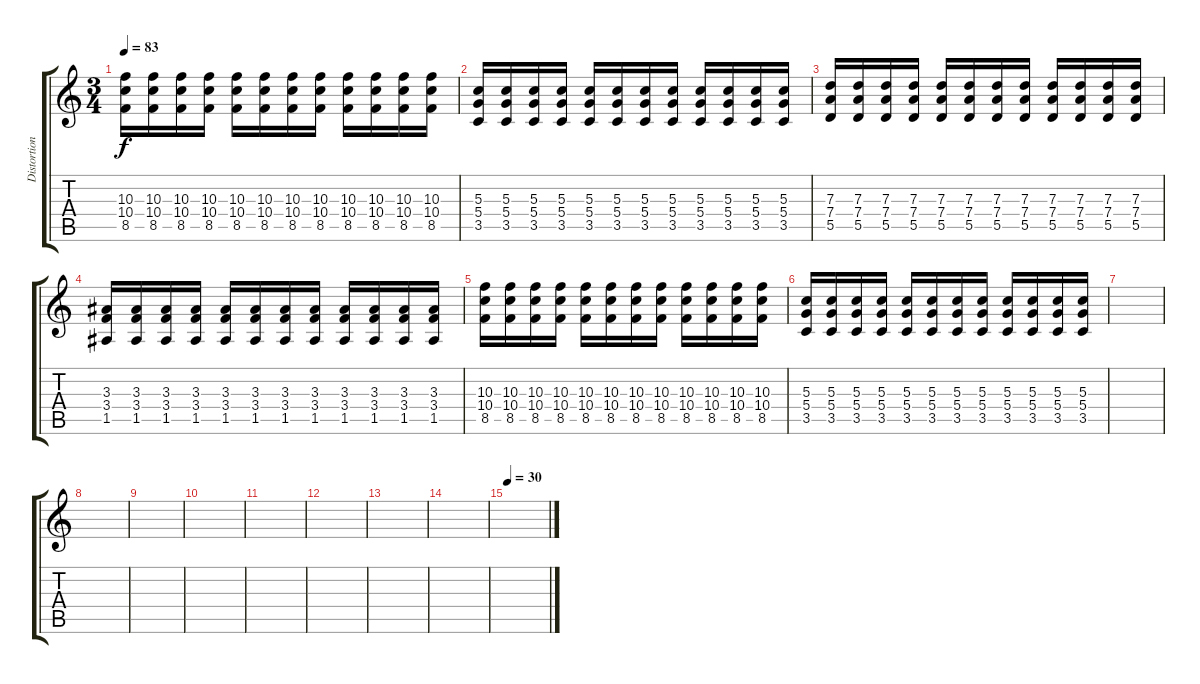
\track ("Distortion/Guitar 1" "Distortion") {instrument distortionguitar}
\staff {score tabs}
\tuning (E4 B3 G3 D3 A2 D2) {hide}
\ts (3 4)
\tempo 83
\clef g2
\ks c
(10.3 10.4 8.5).16{dy f} (10.3 10.4 8.5).16 (10.3 10.4 8.5).16 (10.3 10.4 8.5).16 (10.3 10.4 8.5).16 (10.3 10.4 8.5).16 (10.3 10.4 8.5).16 (10.3 10.4 8.5).16 (10.3 10.4 8.5).16 (10.3 10.4 8.5).16 (10.3 10.4 8.5).16 (10.3 10.4 8.5).16 |
(5.3 5.4 3.5).16 (5.3 5.4 3.5).16 (5.3 5.4 3.5).16 (5.3 5.4 3.5).16 (5.3 5.4 3.5).16 (5.3 5.4 3.5).16 (5.3 5.4 3.5).16 (5.3 5.4 3.5).16 (5.3 5.4 3.5).16 (5.3 5.4 3.5).16 (5.3 5.4 3.5).16 (5.3 5.4 3.5).16 |
(7.3 7.4 5.5).16 (7.3 7.4 5.5).16 (7.3 7.4 5.5).16 (7.3 7.4 5.5).16 (7.3 7.4 5.5).16 (7.3 7.4 5.5).16 (7.3 7.4 5.5).16 (7.3 7.4 5.5).16 (7.3 7.4 5.5).16 (7.3 7.4 5.5).16 (7.3 7.4 5.5).16 (7.3 7.4 5.5).16 |
(3.3 3.4 1.5).16 (3.3 3.4 1.5).16 (3.3 3.4 1.5).16 (3.3 3.4 1.5).16 (3.3 3.4 1.5).16 (3.3 3.4 1.5).16 (3.3 3.4 1.5).16 (3.3 3.4 1.5).16 (3.3 3.4 1.5).16 (3.3 3.4 1.5).16 (3.3 3.4 1.5).16 (3.3 3.4 1.5).16 |
(10.3 10.4 8.5).16 (10.3 10.4 8.5).16 (10.3 10.4 8.5).16 (10.3 10.4 8.5).16 (10.3 10.4 8.5).16 (10.3 10.4 8.5).16 (10.3 10.4 8.5).16 (10.3 10.4 8.5).16 (10.3 10.4 8.5).16 (10.3 10.4 8.5).16 (10.3 10.4 8.5).16 (10.3 10.4 8.5).16 |
(5.3 5.4 3.5).16 (5.3 5.4 3.5).16 (5.3 5.4 3.5).16 (5.3 5.4 3.5).16 (5.3 5.4 3.5).16 (5.3 5.4 3.5).16 (5.3 5.4 3.5).16 (5.3 5.4 3.5).16 (5.3 5.4 3.5).16 (5.3 5.4 3.5).16 (5.3 5.4 3.5).16 (5.3 5.4 3.5).16 |
|
|
|
|
|
|
|
|
\tempo 30
